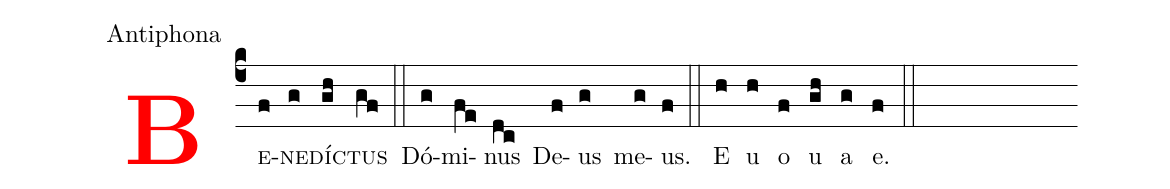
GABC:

office-part: Antiphona;
%%
<v>\bf\textcolor{red}{B}</v><v>\sc{e}</v>(c4f)<v>\sc{ne}</v>(g)<v>\sc{díc}</v>(gh)<v>\sc{tus}</v>(gf) (::) Dó(g)mi(fe)nus(dc) De(f)us(g) me(g)us.(f)  (::) E(h) u(h) o(f) u(gh) a(g) e.(f) (::)
